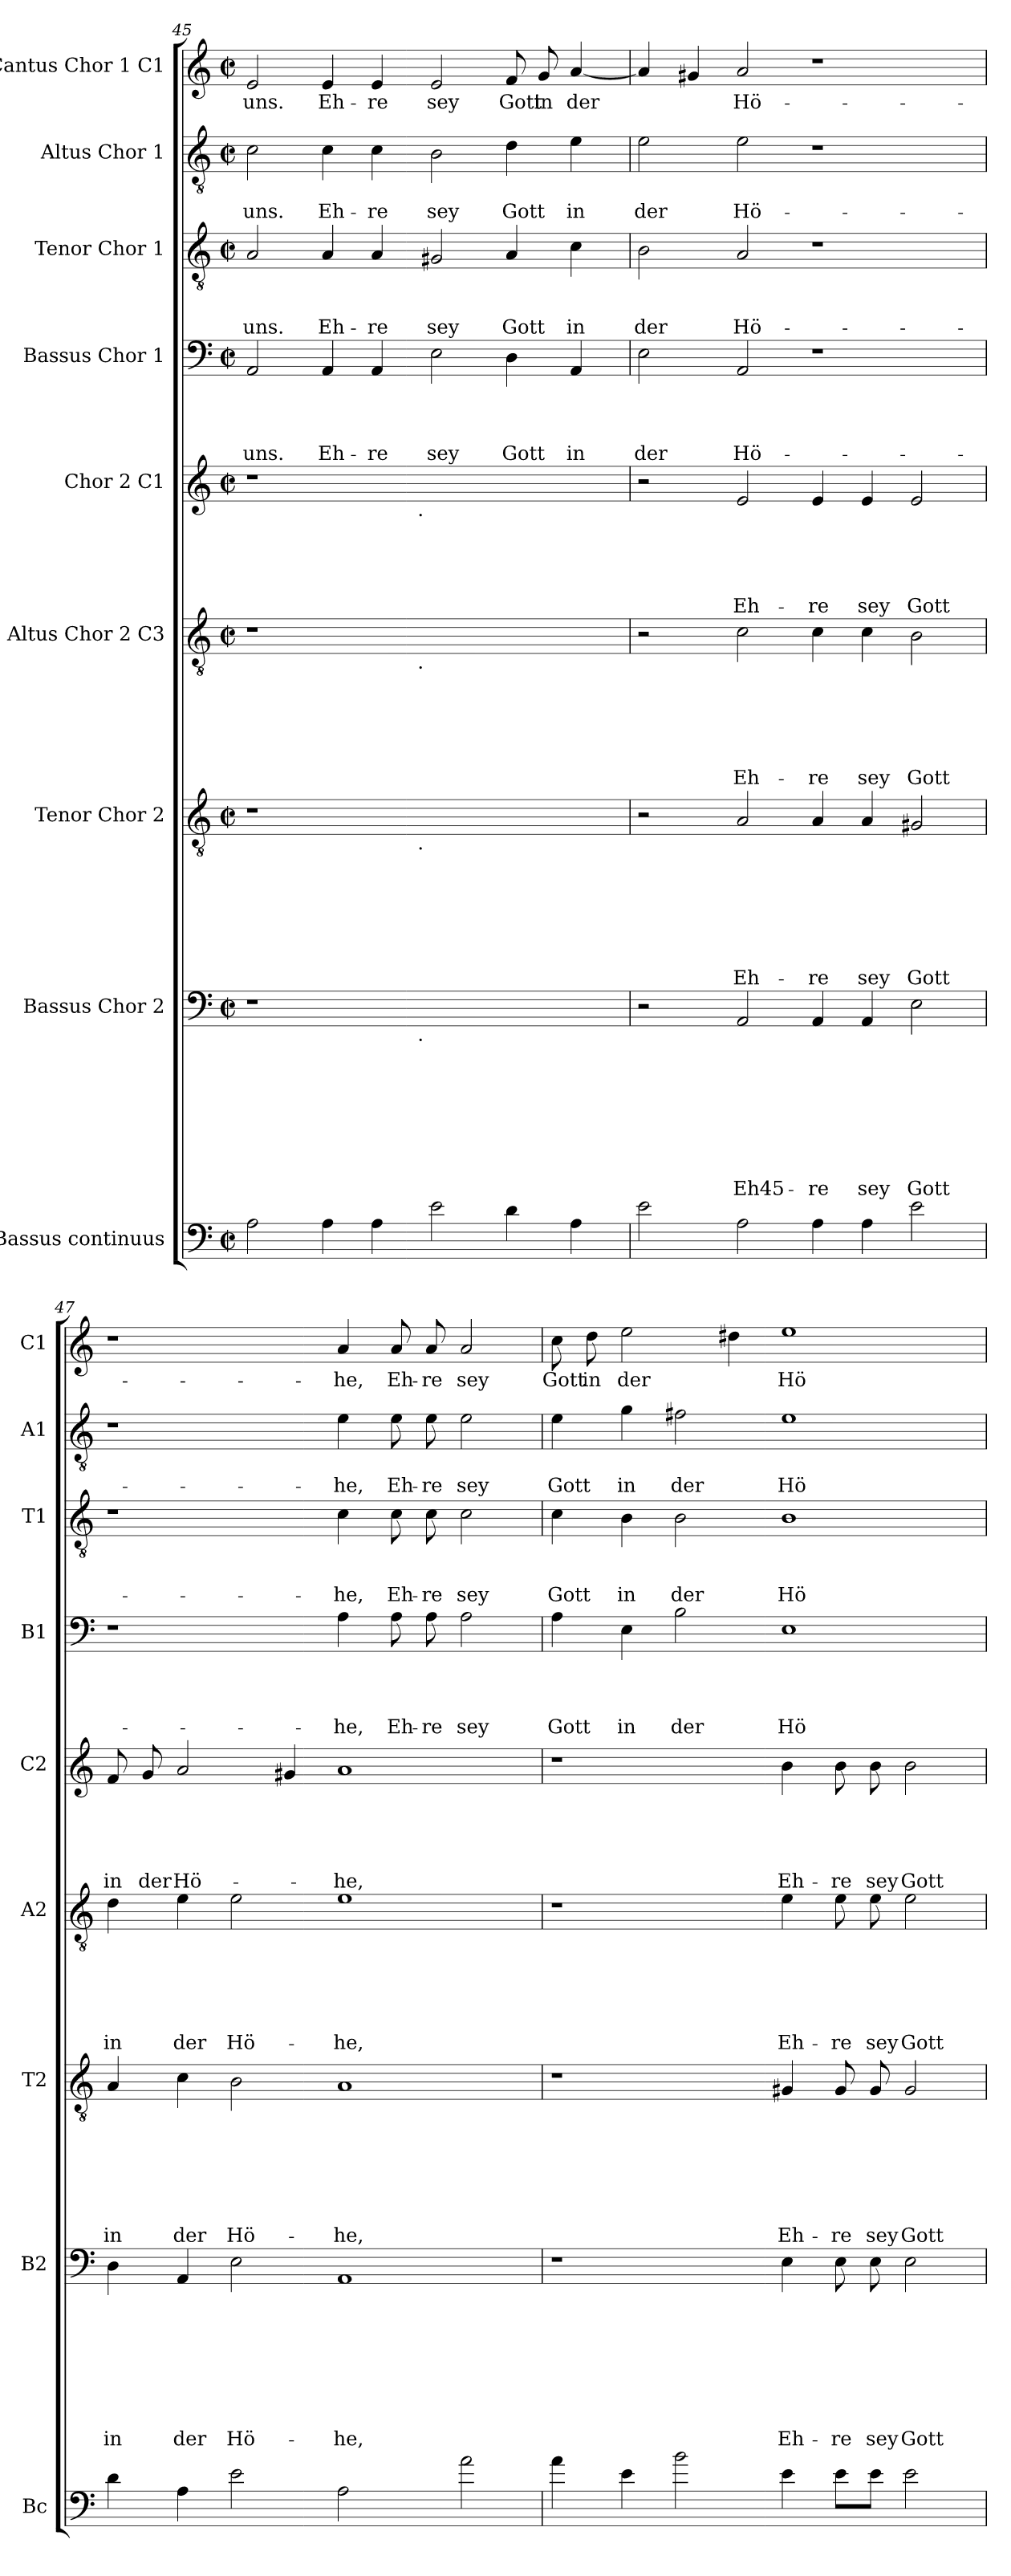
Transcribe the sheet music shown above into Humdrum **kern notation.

**kern	**kern	**text	**text	**text	**text	**text	**text	**text	**text	**kern	**text	**text	**text	**text	**text	**text	**text	**kern	**text	**text	**text	**text	**text	**text	**kern	**text	**text	**text	**text	**text	**kern	**text	**text	**text	**text	**kern	**text	**text	**text	**kern	**text	**text	**kern	**text
*part9	*part8	*part8	*part8	*part8	*part8	*part8	*part8	*part8	*part8	*part7	*part7	*part7	*part7	*part7	*part7	*part7	*part7	*part6	*part6	*part6	*part6	*part6	*part6	*part6	*part5	*part5	*part5	*part5	*part5	*part5	*part4	*part4	*part4	*part4	*part4	*part3	*part3	*part3	*part3	*part2	*part2	*part2	*part1	*part1
*staff9	*staff8	*staff8	*staff8	*staff8	*staff8	*staff8	*staff8	*staff8	*staff8	*staff7	*staff7	*staff7	*staff7	*staff7	*staff7	*staff7	*staff7	*staff6	*staff6	*staff6	*staff6	*staff6	*staff6	*staff6	*staff5	*staff5	*staff5	*staff5	*staff5	*staff5	*staff4	*staff4	*staff4	*staff4	*staff4	*staff3	*staff3	*staff3	*staff3	*staff2	*staff2	*staff2	*staff1	*staff1
*I"Bassus continuus	*I"Bassus Chor 2	*	*	*	*	*	*	*	*	*I"Tenor Chor 2	*	*	*	*	*	*	*	*I"Altus Chor 2 C3	*	*	*	*	*	*	*I"Chor 2 C1	*	*	*	*	*	*I"Bassus Chor 1	*	*	*	*	*I"Tenor Chor 1	*	*	*	*I"Altus Chor 1	*	*	*I"Cantus Chor 1 C1	*
*I'Bc	*I'B2	*	*	*	*	*	*	*	*	*I'T2	*	*	*	*	*	*	*	*I'A2	*	*	*	*	*	*	*I'C2	*	*	*	*	*	*I'B1	*	*	*	*	*I'T1	*	*	*	*I'A1	*	*	*I'C1	*
!!LO:LB:g=z
*clefF4	*clefF4	*	*	*	*	*	*	*	*	*clefGv2	*	*	*	*	*	*	*	*clefGv2	*	*	*	*	*	*	*clefG2	*	*	*	*	*	*clefF4	*	*	*	*	*clefGv2	*	*	*	*clefGv2	*	*	*clefG2	*
*ITrd7c12	*	*	*	*	*	*	*	*	*	*	*	*	*	*	*	*	*	*	*	*	*	*	*	*	*	*	*	*	*	*	*	*	*	*	*	*	*	*	*	*	*	*	*	*
*k[]	*k[]	*	*	*	*	*	*	*	*	*k[]	*	*	*	*	*	*	*	*k[]	*	*	*	*	*	*	*k[]	*	*	*	*	*	*k[]	*	*	*	*	*k[]	*	*	*	*k[]	*	*	*k[]	*
*C:	*C:	*	*	*	*	*	*	*	*	*C:	*	*	*	*	*	*	*	*C:	*	*	*	*	*	*	*C:	*	*	*	*	*	*C:	*	*	*	*	*C:	*	*	*	*C:	*	*	*C:	*
*M2/2	*M2/2	*	*	*	*	*	*	*	*	*M2/2	*	*	*	*	*	*	*	*M2/2	*	*	*	*	*	*	*M2/2	*	*	*	*	*	*M2/2	*	*	*	*	*M2/2	*	*	*	*M2/2	*	*	*M2/2	*
*met(c|)	*met(c|)	*	*	*	*	*	*	*	*	*met(c|)	*	*	*	*	*	*	*	*met(c|)	*	*	*	*	*	*	*met(c|)	*	*	*	*	*	*met(c|)	*	*	*	*	*met(c|)	*	*	*	*met(c|)	*	*	*met(c|)	*
=45	=45	=45	=45	=45	=45	=45	=45	=45	=45	=45	=45	=45	=45	=45	=45	=45	=45	=45	=45	=45	=45	=45	=45	=45	=45	=45	=45	=45	=45	=45	=45	=45	=45	=45	=45	=45	=45	=45	=45	=45	=45	=45	=45	=45
!	!	!	!	!	!	!	!	!	!	!	!	!	!	!	!	!	!	!	!	!	!	!	!	!	!	!	!	!	!	!	!	!	!	!	!LO:LY:b	!	!	!	!LO:LY:b	!	!	!LO:LY:b	!	!LO:LY:b
*	*^	*	*	*	*	*	*	*	*	*^	*	*	*	*	*	*	*	*^	*	*	*	*	*	*	*^	*	*	*	*	*	*	*	*	*	*	*	*	*	*	*	*	*	*	*
2AA\	1r	2ryy	.	.	.	.	.	.	.	.	1r	2ryy	.	.	.	.	.	.	.	1r	2ryy	.	.	.	.	.	.	1r	2ryy	.	.	.	.	.	2AA/	.	.	.	uns.	2A/	.	.	uns.	2c\	.	uns.	2e/	uns.
!	!	!	!	!	!	!	!	!	!	!	!	!	!	!	!	!	!	!	!	!	!	!	!	!	!	!	!	!	!	!	!	!	!	!	!	!	!	!	!LO:LY:b:rj	!	!	!	!LO:LY:b:rj	!	!	!LO:LY:b:rj	!	!LO:LY:b:rj
4AA\	.	4...ryy	.	.	.	.	.	.	.	.	.	4...ryy	.	.	.	.	.	.	.	.	4...ryy	.	.	.	.	.	.	.	4...ryy	.	.	.	.	.	4AA/	.	.	.	Eh-	4A/	.	.	Eh-	4c\	.	Eh-	4e/	Eh-
!	!	!	!	!	!	!	!	!	!	!	!	!	!	!	!	!	!	!	!	!	!	!	!	!	!	!	!	!	!	!	!	!	!	!	!	!	!	!	!LO:LY:b	!	!	!	!LO:LY:b	!	!	!LO:LY:b	!	!LO:LY:b
4AA\	.	.	.	.	.	.	.	.	.	.	.	.	.	.	.	.	.	.	.	.	.	.	.	.	.	.	.	.	.	.	.	.	.	.	4AA/	.	.	.	-re	4A/	.	.	-re	4c\	.	-re	4e/	-re
!	!	!	!	!	!	!	!	!	!	!	!	!	!	!	!	!	!	!	!	!	!	!	!	!	!	!	!	!	!LO:TX:b:t=.	!	!	!	!	!	!	!	!	!	!	!	!	!	!	!	!	!	!	!
!	!	!	!	!	!	!	!	!	!	!	!	!	!	!	!	!	!	!	!	!	!LO:TX:b:t=.	!	!	!	!	!	!	!	!	!	!	!	!	!	!	!	!	!	!	!	!	!	!	!	!	!	!	!
!	!	!	!	!	!	!	!	!	!	!	!	!LO:TX:b:t=.	!	!	!	!	!	!	!	!	!	!	!	!	!	!	!	!	!	!	!	!	!	!	!	!	!	!	!	!	!	!	!	!	!	!	!	!
!	!	!LO:TX:b:t=.	!	!	!	!	!	!	!	!	!	!	!	!	!	!	!	!	!	!	!	!	!	!	!	!	!	!	!	!	!	!	!	!	!	!	!	!	!	!	!	!	!	!	!	!	!	!
.	.	1ryy	.	.	.	.	.	.	.	.	.	1ryy	.	.	.	.	.	.	.	.	1ryy	.	.	.	.	.	.	.	1ryy	.	.	.	.	.	.	.	.	.	.	.	.	.	.	.	.	.	.	.
!	!	!	!	!	!	!	!	!	!	!	!	!	!	!	!	!	!	!	!	!	!	!	!	!	!	!	!	!	!	!	!	!	!	!	!	!	!	!	!LO:LY:b	!	!	!	!LO:LY:b	!	!	!LO:LY:b	!	!LO:LY:b
2E\	1ryy	.	.	.	.	.	.	.	.	.	1ryy	.	.	.	.	.	.	.	.	1ryy	.	.	.	.	.	.	.	1ryy	.	.	.	.	.	.	2E\	.	.	.	sey	2G#X/	.	.	sey	2B\	.	sey	2e/	sey
!	!	!	!	!	!	!	!	!	!	!	!	!	!	!	!	!	!	!	!	!	!	!	!	!	!	!	!	!	!	!	!	!	!	!	!	!	!	!	!LO:LY:b	!	!	!	!LO:LY:b	!	!	!LO:LY:b	!	!LO:LY:b
4D\	.	.	.	.	.	.	.	.	.	.	.	.	.	.	.	.	.	.	.	.	.	.	.	.	.	.	.	.	.	.	.	.	.	.	4D\	.	.	.	Gott	4A/	.	.	Gott	4d\	.	Gott	8f/	Gott
!	!	!	!	!	!	!	!	!	!	!	!	!	!	!	!	!	!	!	!	!	!	!	!	!	!	!	!	!	!	!	!	!	!	!	!	!	!	!	!	!	!	!	!	!	!	!	!	!LO:LY:b
.	.	.	.	.	.	.	.	.	.	.	.	.	.	.	.	.	.	.	.	.	.	.	.	.	.	.	.	.	.	.	.	.	.	.	.	.	.	.	.	.	.	.	.	.	.	.	8g/	in
!	!	!	!	!	!	!	!	!	!	!	!	!	!	!	!	!	!	!	!	!	!	!	!	!	!	!	!	!	!	!	!	!	!	!	!	!	!	!	!LO:LY:b	!	!	!	!LO:LY:b	!	!	!LO:LY:b	!	!LO:LY:b
4AA\	.	.	.	.	.	.	.	.	.	.	.	.	.	.	.	.	.	.	.	.	.	.	.	.	.	.	.	.	.	.	.	.	.	.	4AA/	.	.	.	in	4c\	.	.	in	4e\	.	in	[<4a/	der
.	.	32ryy	.	.	.	.	.	.	.	.	.	32ryy	.	.	.	.	.	.	.	.	32ryy	.	.	.	.	.	.	.	32ryy	.	.	.	.	.	.	.	.	.	.	.	.	.	.	.	.	.	.	.
=46	=46	=46	=46	=46	=46	=46	=46	=46	=46	=46	=46	=46	=46	=46	=46	=46	=46	=46	=46	=46	=46	=46	=46	=46	=46	=46	=46	=46	=46	=46	=46	=46	=46	=46	=46	=46	=46	=46	=46	=46	=46	=46	=46	=46	=46	=46	=46	=46
!	!	!	!	!	!	!	!	!	!	!	!	!	!	!	!	!	!	!	!	!	!	!	!	!	!	!	!	!	!	!	!	!	!	!	!	!	!	!	!LO:LY:b	!	!	!	!LO:LY:b	!	!	!LO:LY:b	!	!
*	*v	*v	*	*	*	*	*	*	*	*	*	*	*	*	*	*	*	*	*	*v	*v	*	*	*	*	*	*	*v	*v	*	*	*	*	*	*	*	*	*	*	*	*	*	*	*	*	*	*	*
*	*	*	*	*	*	*	*	*	*	*v	*v	*	*	*	*	*	*	*	*	*	*	*	*	*	*	*	*	*	*	*	*	*	*	*	*	*	*	*	*	*	*	*	*	*	*
2E\	2r	.	.	.	.	.	.	.	.	2r	.	.	.	.	.	.	.	2r	.	.	.	.	.	.	2r	.	.	.	.	.	2E\	.	.	.	der	2B\	.	.	der	2e\	.	der	4a/]	.
.	.	.	.	.	.	.	.	.	.	.	.	.	.	.	.	.	.	.	.	.	.	.	.	.	.	.	.	.	.	.	.	.	.	.	.	.	.	.	.	.	.	.	4g#X/	.
!	!	!	!	!	!	!	!	!	!LO:LY:b	!	!	!	!	!	!	!	!LO:LY:b	!	!	!	!	!	!	!LO:LY:b	!	!	!	!	!	!LO:LY:b	!	!	!	!	!LO:LY:b	!	!	!	!LO:LY:b	!	!	!LO:LY:b	!	!LO:LY:b
2AA\	2AA/	.	.	.	.	.	.	.	Eh45-	2A/	.	.	.	.	.	.	Eh-	2c\	.	.	.	.	.	Eh-	2e/	.	.	.	.	Eh-	2AA/	.	.	.	Hö-	2A/	.	.	Hö-	2e\	.	Hö-	2a/	Hö-
!	!	!	!	!	!	!	!	!	!LO:LY:b	!	!	!	!	!	!	!	!LO:LY:b	!	!	!	!	!	!	!LO:LY:b	!	!	!	!	!	!LO:LY:b	!	!	!	!	!	!	!	!	!	!	!	!	!	!
4AA\	4AA/	.	.	.	.	.	.	.	-re	4A/	.	.	.	.	.	.	-re	4c\	.	.	.	.	.	-re	4e/	.	.	.	.	-re	1r	.	.	.	.	1r	.	.	.	1r	.	.	1r	.
!	!	!	!	!	!	!	!	!	!LO:LY:b	!	!	!	!	!	!	!	!LO:LY:b	!	!	!	!	!	!	!LO:LY:b	!	!	!	!	!	!LO:LY:b	!	!	!	!	!	!	!	!	!	!	!	!	!	!
4AA\	4AA/	.	.	.	.	.	.	.	sey	4A/	.	.	.	.	.	.	sey	4c\	.	.	.	.	.	sey	4e/	.	.	.	.	sey	.	.	.	.	.	.	.	.	.	.	.	.	.	.
!	!	!	!	!	!	!	!	!	!LO:LY:b	!	!	!	!	!	!	!	!LO:LY:b	!	!	!	!	!	!	!LO:LY:b	!	!	!	!	!	!LO:LY:b	!	!	!	!	!	!	!	!	!	!	!	!	!	!
2E\	2E\	.	.	.	.	.	.	.	Gott	2G#X/	.	.	.	.	.	.	Gott	2B\	.	.	.	.	.	Gott	2e/	.	.	.	.	Gott	.	.	.	.	.	.	.	.	.	.	.	.	.	.
=47	=47	=47	=47	=47	=47	=47	=47	=47	=47	=47	=47	=47	=47	=47	=47	=47	=47	=47	=47	=47	=47	=47	=47	=47	=47	=47	=47	=47	=47	=47	=47	=47	=47	=47	=47	=47	=47	=47	=47	=47	=47	=47	=47	=47
!	!	!	!	!	!	!	!	!	!LO:LY:b	!	!	!	!	!	!	!	!LO:LY:b	!	!	!	!	!	!	!LO:LY:b	!	!	!	!	!	!LO:LY:b	!	!	!	!	!	!	!	!	!	!	!	!	!	!
4D\	4D\	.	.	.	.	.	.	.	in	4A/	.	.	.	.	.	.	in	4d\	.	.	.	.	.	in	8f/	.	.	.	.	in	1r	.	.	.	.	1r	.	.	.	1r	.	.	1r	.
!	!	!	!	!	!	!	!	!	!	!	!	!	!	!	!	!	!	!	!	!	!	!	!	!	!	!	!	!	!	!LO:LY:b	!	!	!	!	!	!	!	!	!	!	!	!	!	!
.	.	.	.	.	.	.	.	.	.	.	.	.	.	.	.	.	.	.	.	.	.	.	.	.	8g/	.	.	.	.	der	.	.	.	.	.	.	.	.	.	.	.	.	.	.
!	!	!	!	!	!	!	!	!	!LO:LY:b	!	!	!	!	!	!	!	!LO:LY:b	!	!	!	!	!	!	!LO:LY:b	!	!	!	!	!	!LO:LY:b	!	!	!	!	!	!	!	!	!	!	!	!	!	!
4AA\	4AA/	.	.	.	.	.	.	.	der	4c\	.	.	.	.	.	.	der	4e\	.	.	.	.	.	der	2a/	.	.	.	.	Hö-	.	.	.	.	.	.	.	.	.	.	.	.	.	.
!	!	!	!	!	!	!	!	!	!LO:LY:b	!	!	!	!	!	!	!	!LO:LY:b	!	!	!	!	!	!	!LO:LY:b	!	!	!	!	!	!	!	!	!	!	!	!	!	!	!	!	!	!	!	!
2E\	2E\	.	.	.	.	.	.	.	Hö-	2B\	.	.	.	.	.	.	Hö-	2e\	.	.	.	.	.	Hö-	.	.	.	.	.	.	.	.	.	.	.	.	.	.	.	.	.	.	.	.
.	.	.	.	.	.	.	.	.	.	.	.	.	.	.	.	.	.	.	.	.	.	.	.	.	4g#X/	.	.	.	.	.	.	.	.	.	.	.	.	.	.	.	.	.	.	.
!	!	!	!	!	!	!	!	!	!LO:LY:b	!	!	!	!	!	!	!	!LO:LY:b	!	!	!	!	!	!	!LO:LY:b	!	!	!	!	!	!LO:LY:b	!	!	!	!	!LO:LY:b	!	!	!	!LO:LY:b	!	!	!LO:LY:b	!	!LO:LY:b
2AA\	1AA	.	.	.	.	.	.	.	-he,	1A	.	.	.	.	.	.	-he,	1e	.	.	.	.	.	-he,	1a	.	.	.	.	-he,	4A\	.	.	.	-he,	4c\	.	.	-he,	4e\	.	-he,	4a/	-he,
!	!	!	!	!	!	!	!	!	!	!	!	!	!	!	!	!	!	!	!	!	!	!	!	!	!	!	!	!	!	!	!	!	!	!	!LO:LY:b:rj	!	!	!	!LO:LY:b:rj	!	!	!LO:LY:b:rj	!	!LO:LY:b:rj
.	.	.	.	.	.	.	.	.	.	.	.	.	.	.	.	.	.	.	.	.	.	.	.	.	.	.	.	.	.	.	8A\	.	.	.	Eh-	8c\	.	.	Eh-	8e\	.	Eh-	8a/	Eh-
!	!	!	!	!	!	!	!	!	!	!	!	!	!	!	!	!	!	!	!	!	!	!	!	!	!	!	!	!	!	!	!	!	!	!	!LO:LY:b	!	!	!	!LO:LY:b	!	!	!LO:LY:b	!	!LO:LY:b
.	.	.	.	.	.	.	.	.	.	.	.	.	.	.	.	.	.	.	.	.	.	.	.	.	.	.	.	.	.	.	8A\	.	.	.	-re	8c\	.	.	-re	8e\	.	-re	8a/	-re
!	!	!	!	!	!	!	!	!	!	!	!	!	!	!	!	!	!	!	!	!	!	!	!	!	!	!	!	!	!	!	!	!	!	!	!LO:LY:b	!	!	!	!LO:LY:b	!	!	!LO:LY:b	!	!LO:LY:b
2A\	.	.	.	.	.	.	.	.	.	.	.	.	.	.	.	.	.	.	.	.	.	.	.	.	.	.	.	.	.	.	2A\	.	.	.	sey	2c\	.	.	sey	2e\	.	sey	2a/	sey
=48	=48	=48	=48	=48	=48	=48	=48	=48	=48	=48	=48	=48	=48	=48	=48	=48	=48	=48	=48	=48	=48	=48	=48	=48	=48	=48	=48	=48	=48	=48	=48	=48	=48	=48	=48	=48	=48	=48	=48	=48	=48	=48	=48	=48
!	!	!	!	!	!	!	!	!	!	!	!	!	!	!	!	!	!	!	!	!	!	!	!	!	!	!	!	!	!	!	!	!	!	!	!LO:LY:b	!	!	!	!LO:LY:b	!	!	!LO:LY:b	!	!LO:LY:b
4A\	1r	.	.	.	.	.	.	.	.	1r	.	.	.	.	.	.	.	1r	.	.	.	.	.	.	1r	.	.	.	.	.	4A\	.	.	.	Gott	4c\	.	.	Gott	4e\	.	Gott	8cc\	Gott
!	!	!	!	!	!	!	!	!	!	!	!	!	!	!	!	!	!	!	!	!	!	!	!	!	!	!	!	!	!	!	!	!	!	!	!	!	!	!	!	!	!	!	!	!LO:LY:b
.	.	.	.	.	.	.	.	.	.	.	.	.	.	.	.	.	.	.	.	.	.	.	.	.	.	.	.	.	.	.	.	.	.	.	.	.	.	.	.	.	.	.	8dd\	in
!	!	!	!	!	!	!	!	!	!	!	!	!	!	!	!	!	!	!	!	!	!	!	!	!	!	!	!	!	!	!	!	!	!	!	!LO:LY:b	!	!	!	!LO:LY:b	!	!	!LO:LY:b	!	!LO:LY:b
4E\	.	.	.	.	.	.	.	.	.	.	.	.	.	.	.	.	.	.	.	.	.	.	.	.	.	.	.	.	.	.	4E\	.	.	.	in	4B\	.	.	in	4g\	.	in	2ee\	der
!	!	!	!	!	!	!	!	!	!	!	!	!	!	!	!	!	!	!	!	!	!	!	!	!	!	!	!	!	!	!	!	!	!	!	!LO:LY:b	!	!	!	!LO:LY:b	!	!	!LO:LY:b	!	!
2B\	.	.	.	.	.	.	.	.	.	.	.	.	.	.	.	.	.	.	.	.	.	.	.	.	.	.	.	.	.	.	2B\	.	.	.	der	2B\	.	.	der	2f#X\	.	der	.	.
.	.	.	.	.	.	.	.	.	.	.	.	.	.	.	.	.	.	.	.	.	.	.	.	.	.	.	.	.	.	.	.	.	.	.	.	.	.	.	.	.	.	.	4dd#X\	.
!	!	!	!	!	!	!	!	!	!LO:LY:b	!	!	!	!	!	!	!	!LO:LY:b	!	!	!	!	!	!	!LO:LY:b	!	!	!	!	!	!LO:LY:b	!	!	!	!	!LO:LY:b	!	!	!	!LO:LY:b	!	!	!LO:LY:b	!	!LO:LY:b
4E\	4E\	.	.	.	.	.	.	.	Eh-	4G#X/	.	.	.	.	.	.	Eh-	4e\	.	.	.	.	.	Eh-	4b\	.	.	.	.	Eh-	1E	.	.	.	Hö-	1B	.	.	Hö-	1e	.	Hö-	1ee	Hö-
!	!	!	!	!	!	!	!	!	!LO:LY:b:rj	!	!	!	!	!	!	!	!LO:LY:b:rj	!	!	!	!	!	!	!LO:LY:b:rj	!	!	!	!	!	!LO:LY:b:rj	!	!	!	!	!	!	!	!	!	!	!	!	!	!
8E\L	8E\	.	.	.	.	.	.	.	-re	8G#/	.	.	.	.	.	.	-re	8e\	.	.	.	.	.	-re	8b\	.	.	.	.	-re	.	.	.	.	.	.	.	.	.	.	.	.	.	.
!	!	!	!	!	!	!	!	!	!LO:LY:b	!	!	!	!	!	!	!	!LO:LY:b	!	!	!	!	!	!	!LO:LY:b	!	!	!	!	!	!LO:LY:b	!	!	!	!	!	!	!	!	!	!	!	!	!	!
8E\J	8E\	.	.	.	.	.	.	.	sey	8G#/	.	.	.	.	.	.	sey	8e\	.	.	.	.	.	sey	8b\	.	.	.	.	sey	.	.	.	.	.	.	.	.	.	.	.	.	.	.
!	!	!	!	!	!	!	!	!	!LO:LY:b	!	!	!	!	!	!	!	!LO:LY:b	!	!	!	!	!	!	!LO:LY:b	!	!	!	!	!	!LO:LY:b	!	!	!	!	!	!	!	!	!	!	!	!	!	!
2E\	2E\	.	.	.	.	.	.	.	Gott	2G#/	.	.	.	.	.	.	Gott	2e\	.	.	.	.	.	Gott	2b\	.	.	.	.	Gott	.	.	.	.	.	.	.	.	.	.	.	.	.	.
=	=	=	=	=	=	=	=	=	=	=	=	=	=	=	=	=	=	=	=	=	=	=	=	=	=	=	=	=	=	=	=	=	=	=	=	=	=	=	=	=	=	=	=	=
*-	*-	*-	*-	*-	*-	*-	*-	*-	*-	*-	*-	*-	*-	*-	*-	*-	*-	*-	*-	*-	*-	*-	*-	*-	*-	*-	*-	*-	*-	*-	*-	*-	*-	*-	*-	*-	*-	*-	*-	*-	*-	*-	*-	*-
